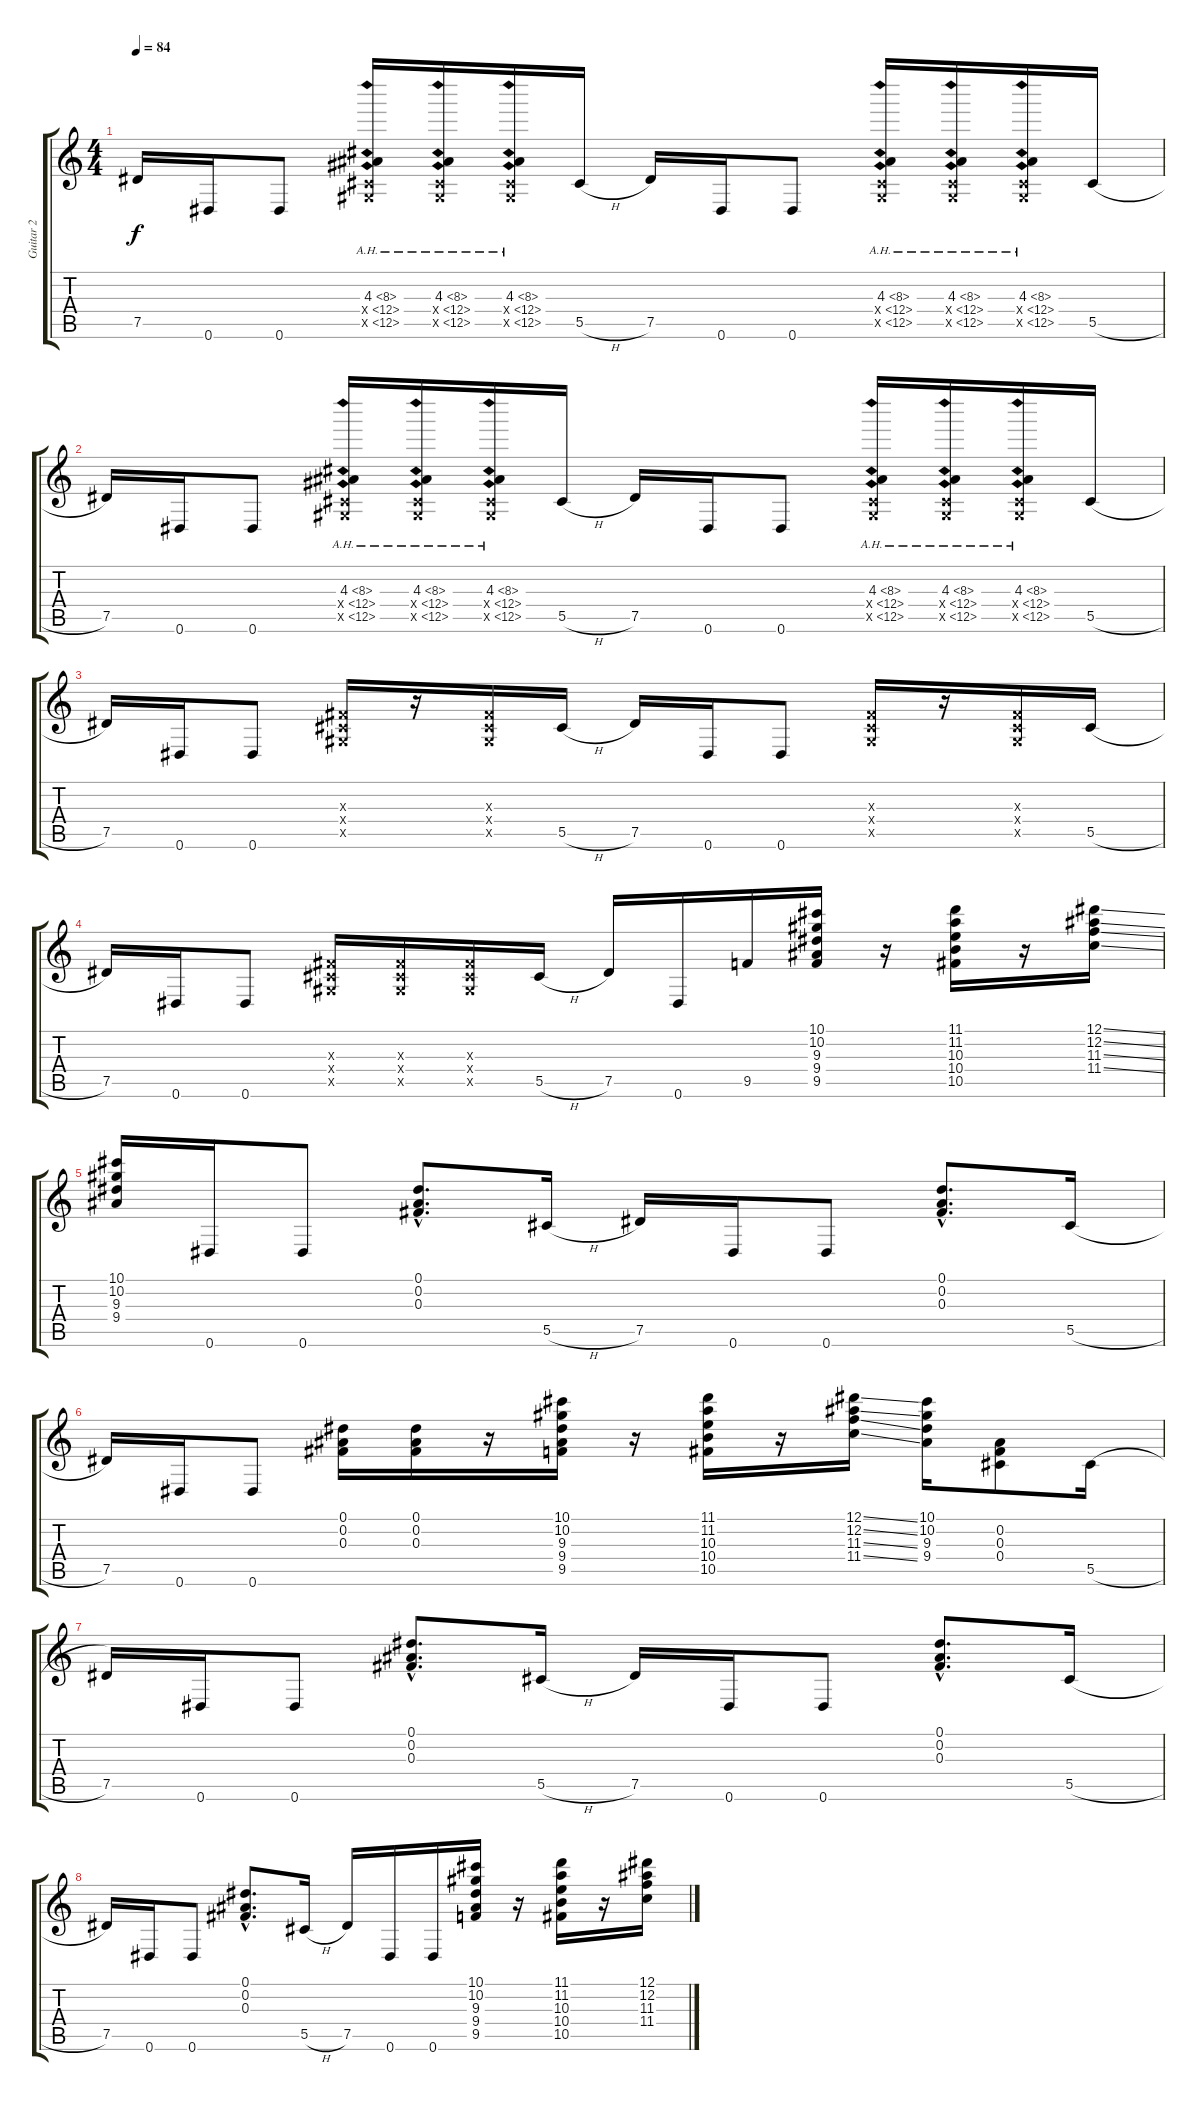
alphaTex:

\track ("Guitar 2" "Guitar 2") {instrument overdrivenguitar}
\staff {score tabs}
\tuning (Eb4 Bb3 Gb3 Db3 Ab2 Eb2) {hide}
\ts (4 4)
\tempo 84
\clef g2
\ks c
7.5.16{dy f} 0.6.16 0.6.8 (4.3{ah 4} 0.4{ah 12 x} 0.5{ah 12 x}).16 (4.3{ah 4} 0.4{ah 12 x} 0.5{ah 12 x}).16 (4.3{ah 4} 0.4{ah 12 x} 0.5{ah 12 x}).16 5.5{h}.16 7.5.16 0.6.16 0.6.8 (4.3{ah 4} 0.4{ah 12 x} 0.5{ah 12 x}).16 (4.3{ah 4} 0.4{ah 12 x} 0.5{ah 12 x}).16 (4.3{ah 4} 0.4{ah 12 x} 0.5{ah 12 x}).16 5.5{h}.16 |
7.5.16 0.6.16 0.6.8 (4.3{ah 4} 0.4{ah 12 x} 0.5{ah 12 x}).16 (4.3{ah 4} 0.4{ah 12 x} 0.5{ah 12 x}).16 (4.3{ah 4} 0.4{ah 12 x} 0.5{ah 12 x}).16 5.5{h}.16 7.5.16 0.6.16 0.6.8 (4.3{ah 4} 0.4{ah 12 x} 0.5{ah 12 x}).16 (4.3{ah 4} 0.4{ah 12 x} 0.5{ah 12 x}).16 (4.3{ah 4} 0.4{ah 12 x} 0.5{ah 12 x}).16 5.5{h}.16 |
7.5.16 0.6.16 0.6.8 (0.3{x} 0.4{x} 0.5{x}).16 r.16 (0.3{x} 0.4{x} 0.5{x}).16 5.5{h}.16 7.5.16 0.6.16 0.6.8 (0.3{x} 0.4{x} 0.5{x}).16 r.16 (0.3{x} 0.4{x} 0.5{x}).16 5.5{h}.16 |
7.5.16 0.6.16 0.6.8 (0.3{x} 0.4{x} 0.5{x}).16 (0.3{x} 0.4{x} 0.5{x}).16 (0.3{x} 0.4{x} 0.5{x}).16 5.5{h}.16 7.5.16 0.6.16 9.5.16 (10.1 10.2 9.3 9.4 9.5).16 r.16 (11.1 11.2 10.3 10.4 10.5).16 r.16 (12.1{ss} 12.2{ss} 11.3{ss} 11.4{ss}).16 |
(10.1 10.2 9.3 9.4).16 0.6.16 0.6.8 (0.1{hac} 0.2{hac} 0.3{hac}).8{d} 5.5{h}.16 7.5.16 0.6.16 0.6.8 (0.1{hac} 0.2{hac} 0.3{hac}).8{d} 5.5{h}.16 |
7.5.16 0.6.16 0.6.8 (0.1 0.2 0.3).16 (0.1 0.2 0.3).16 r.16 (10.1 10.2 9.3 9.4 9.5).16 r.16 (11.1 11.2 10.3 10.4 10.5).16 r.16 (12.1{ss} 12.2{ss} 11.3{ss} 11.4{ss}).16 (10.1 10.2 9.3 9.4).16 (0.2 0.3 0.4).8 5.5{h}.16 |
7.5.16 0.6.16 0.6.8 (0.1{hac} 0.2{hac} 0.3{hac}).8{d} 5.5{h}.16 7.5.16 0.6.16 0.6.8 (0.1{hac} 0.2{hac} 0.3{hac}).8{d} 5.5{h}.16 |
7.5.16 0.6.16 0.6.8 (0.1{hac} 0.2{hac} 0.3{hac}).8{d} 5.5{h}.16 7.5.16 0.6.16 0.6.16 (10.1 10.2 9.3 9.4 9.5).16 r.16 (11.1 11.2 10.3 10.4 10.5).16 r.16 (12.1{ss} 12.2{ss} 11.3{ss} 11.4{ss}).16
